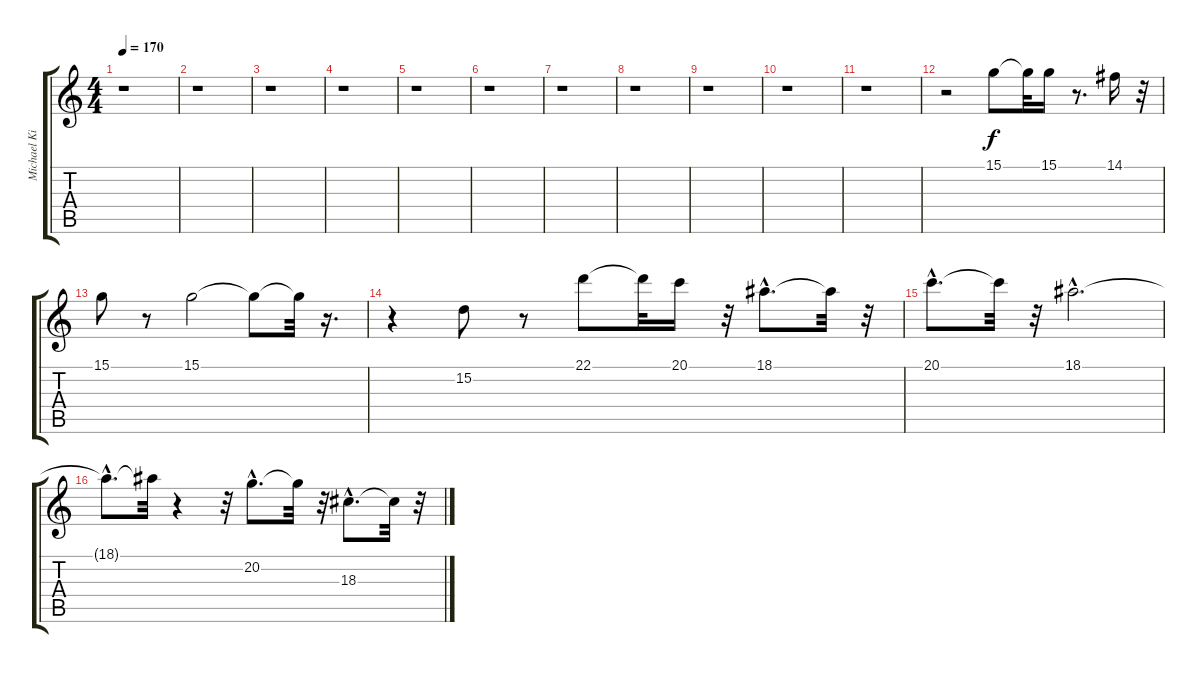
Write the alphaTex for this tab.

\track ("Michael Kiske" "Michael Ki") {instrument fx5brightness}
\staff {score tabs}
\tuning (E4 B3 G3 D3 A2 E2) {hide}
\ts (4 4)
\tempo 170
\clef g2
\ks c
r.1{dy f} |
r.1 |
r.1 |
r.1 |
r.1 |
r.1 |
r.1 |
r.1 |
r.1 |
r.1 |
r.1 |
r.2 15.1.8 15.1{t}.32 15.1.16 r.8{d} 14.1.16 r.32 |
15.1.8 r.8 15.1.2 15.1{t}.8 15.1{t}.32 r.16{d} |
r.4 15.2.8 r.8 22.1.8 22.1{t}.32 20.1.16 r.32 18.1{hac}.8{d} 18.1{t}.32 r.32 |
20.1{hac}.8{d} 20.1{t}.32 r.32 18.1{hac}.2{d} |
18.1{hac t}.8{d} 18.1{t}.32 r.4 r.32 20.2{hac}.8{d} 20.2{t}.32 r.32 18.3{hac}.8{d} 18.3{t}.32 r.32
